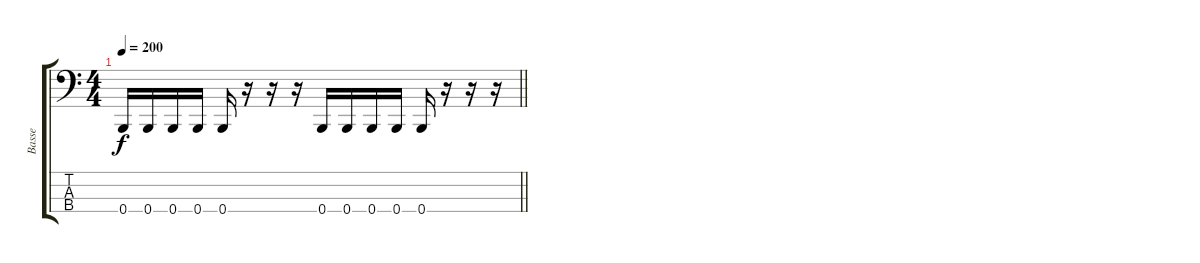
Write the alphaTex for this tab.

\track ("Basse" "Basse") {instrument electricbasspick}
\staff {score tabs}
\tuning (E2 B1 Gb1 B0) {hide}
\ts (4 4)
\tempo 200
\clef f4
\barLineRight lightlight
\ks c
0.4.16{dy f} 0.4.16 0.4.16 0.4.16 0.4.16 r.16 r.16 r.16 0.4.16 0.4.16 0.4.16 0.4.16 0.4.16 r.16 r.16 r.16
